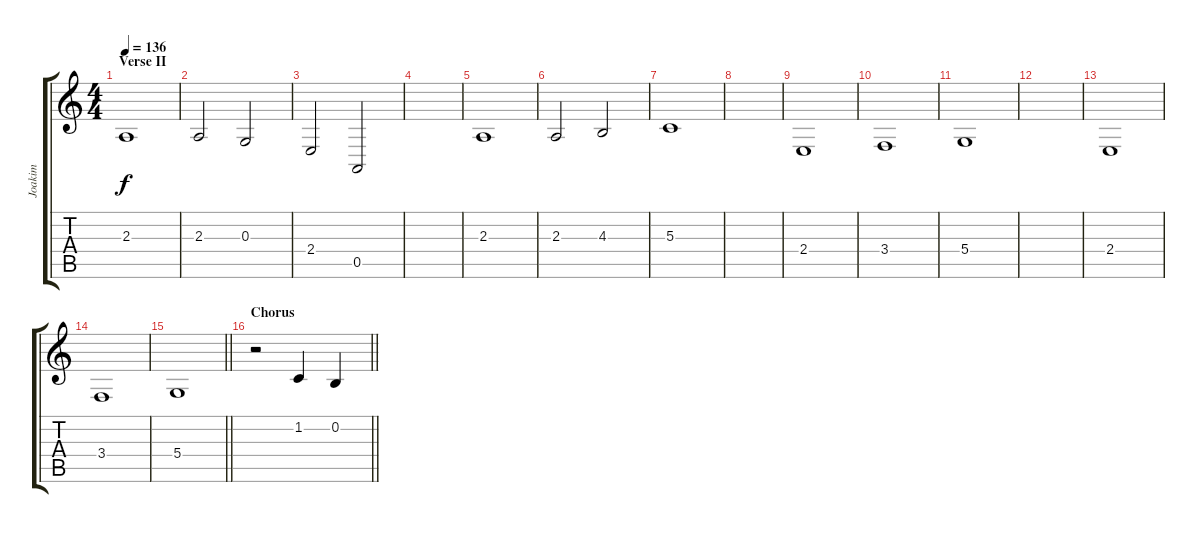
\track ("Joakim" "Joakim") {instrument lead2sawtooth}
\staff {score tabs}
\tuning (E4 B3 G3 D3 A2 E2) {hide}
\ts (4 4)
\section ("" "Verse II")
\tempo 136
\clef g2
\ks c
2.3.1{dy f} |
2.3.2 0.3.2 |
2.4.2 0.5.2 |
|
2.3.1 |
2.3.2 4.3.2 |
5.3.1 |
|
2.4.1 |
3.4.1 |
5.4.1 |
|
2.4.1 |
3.4.1 |
\barLineRight lightlight
5.4.1 |
\section ("" "Chorus")
\barLineRight lightlight
r.2 1.2.4 0.2.4
